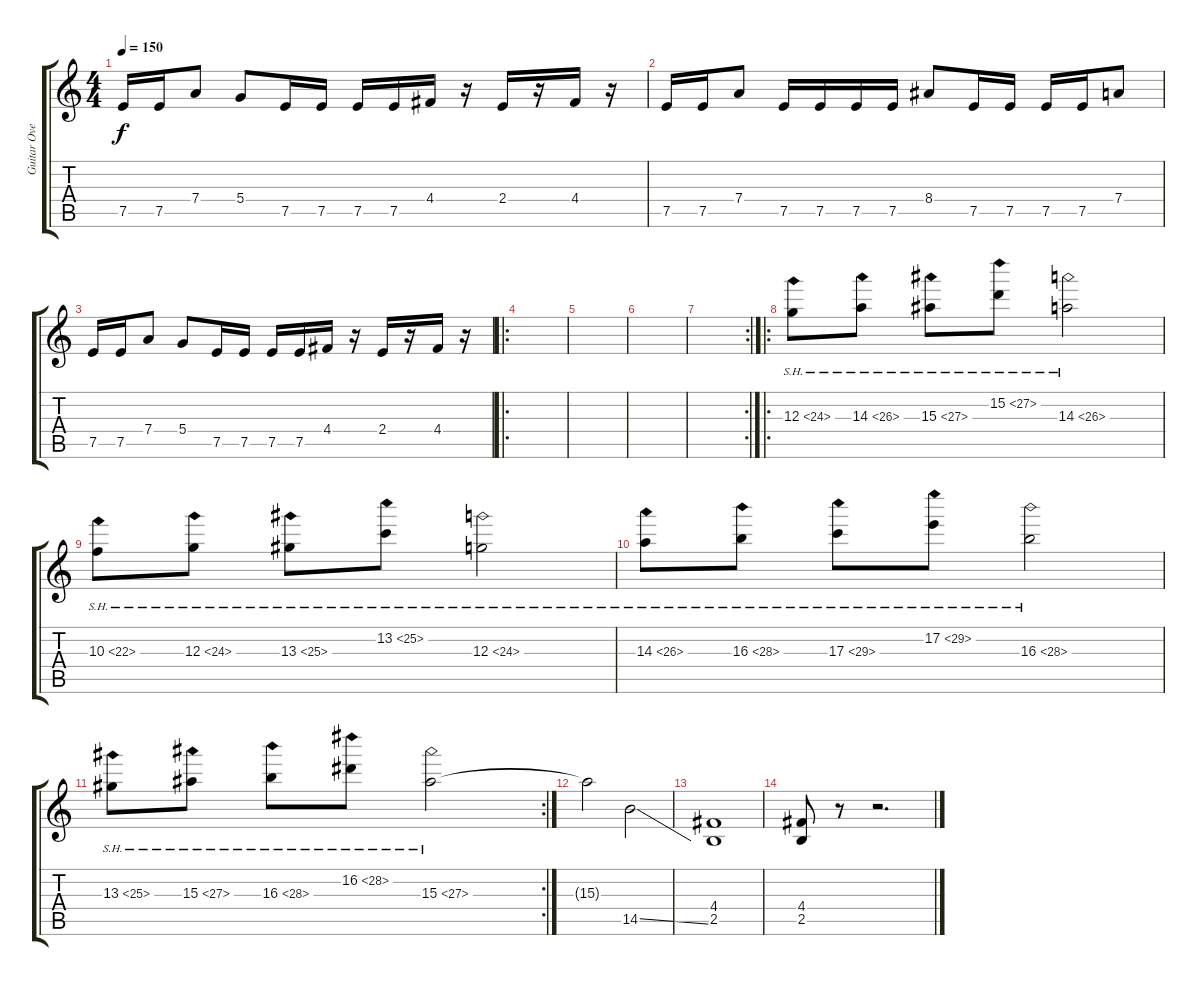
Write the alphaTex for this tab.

\track ("Guitar Overdrive" "Guitar Ove") {instrument overdrivenguitar}
\staff {score tabs}
\tuning (E4 B3 G3 D3 A2 D2) {hide}
\ts (4 4)
\tempo 150
\clef g2
\ks c
7.5.16{dy f} 7.5.16 7.4.8 5.4.8 7.5.16 7.5.16 7.5.16 7.5.16 4.4.16 r.16 2.4.16 r.16 4.4.16 r.16 |
7.5.16 7.5.16 7.4.8 7.5.16 7.5.16 7.5.16 7.5.16 8.4.8 7.5.16 7.5.16 7.5.16 7.5.16 7.4.8 |
7.5.16 7.5.16 7.4.8 5.4.8 7.5.16 7.5.16 7.5.16 7.5.16 4.4.16 r.16 2.4.16 r.16 4.4.16 r.16 |
\ro
|
|
|
\rc 2
|
\ro
12.3{sh 12}.8{volume 16} 14.3{sh 12}.8 15.3{sh 12}.8 15.2{sh 12}.8 14.3{sh 12}.2 |
10.3{sh 12}.8 12.3{sh 12}.8 13.3{sh 12}.8 13.2{sh 12}.8 12.3{sh 12}.2 |
14.3{sh 12}.8 16.3{sh 12}.8 17.3{sh 12}.8 17.2{sh 12}.8 16.3{sh 12}.2 |
\rc 2
13.3{sh 12}.8 15.3{sh 12}.8 16.3{sh 12}.8 16.2{sh 12}.8 15.3{sh 12}.2 |
15.3{t}.2 14.5{ss}.2 |
(4.4 2.5).1 |
(4.4 2.5).8 r.8 r.2{d}
